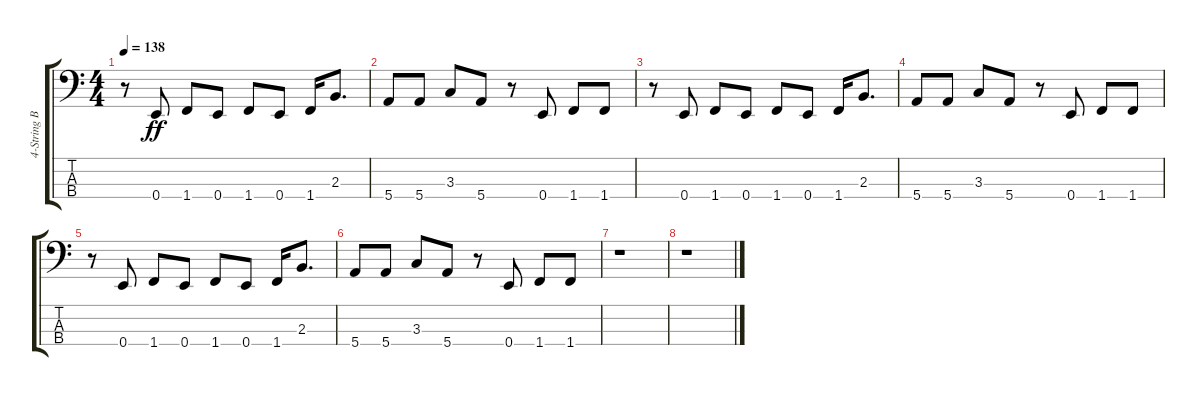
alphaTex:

\track ("4-String Bass" "4-String B") {mute instrument electricbasspick}
\staff {score tabs}
\tuning (G2 D2 A1 E1) {hide}
\ts (4 4)
\tempo 138
\clef f4
\ks c
r.8{dy ff} 0.4.8 1.4.8 0.4.8 1.4.8 0.4.8 1.4.16 2.3.8{d} |
5.4.8 5.4.8 3.3.8 5.4.8 r.8 0.4.8 1.4.8 1.4.8 |
r.8 0.4.8 1.4.8 0.4.8 1.4.8 0.4.8 1.4.16 2.3.8{d} |
5.4.8 5.4.8 3.3.8 5.4.8 r.8 0.4.8 1.4.8 1.4.8 |
r.8 0.4.8 1.4.8 0.4.8 1.4.8 0.4.8 1.4.16 2.3.8{d} |
5.4.8 5.4.8 3.3.8 5.4.8 r.8 0.4.8 1.4.8 1.4.8 |
r.1 |
r.1
